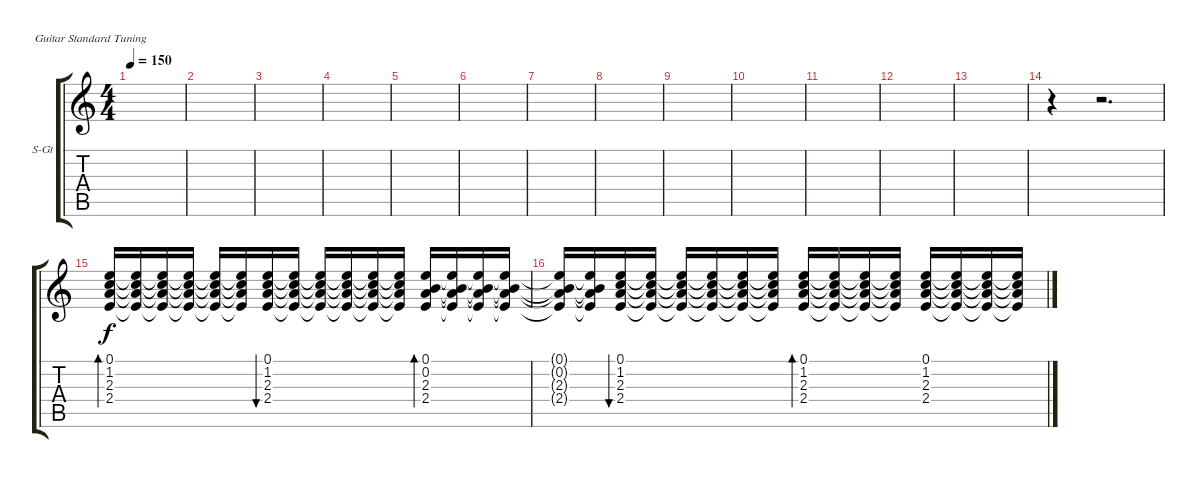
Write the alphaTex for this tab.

\bracketExtendMode groupsimilarinstruments
\firstSystemTrackNameOrientation horizontal
\otherSystemsTrackNameOrientation horizontal
\track ("Guitar" "S-Gt") {instrument acousticguitarsteel}
\staff {score tabs}
\tuning (E4 B3 G3 D3 A2 E2)
\ts (4 4)
\tempo 150
\clef g2
\ks c
|
|
|
|
|
|
|
|
|
|
|
|
|
r.4 r.2{d} |
(0.1 1.2 2.3 2.4).16{bd 120} (0.1{t} 1.2{t} 2.3{t} 2.4{t}).16 (0.1{t} 1.2{t} 2.3{t} 2.4{t}).16 (0.1{t} 1.2{t} 2.3{t} 2.4{t}).16 (0.1{t} 1.2{t} 2.3{t} 2.4{t}).16 (0.1{t} 1.2{t} 2.3{t} 2.4{t}).16 (0.1 1.2 2.3 2.4).16{bu 120} (0.1{t} 1.2{t} 2.3{t} 2.4{t}).16 (0.1{t} 1.2{t} 2.3{t} 2.4{t}).16 (0.1{t} 1.2{t} 2.3{t} 2.4{t}).16 (0.1{t} 1.2{t} 2.3{t} 2.4{t}).16 (0.1{t} 1.2{t} 2.3{t} 2.4{t}).16 (0.1 0.2 2.3 2.4).16{bd 120} (0.1{t} 0.2{t} 2.3{t} 2.4{t}).16 (0.1{t} 0.2{t} 2.3{t} 2.4{t}).16 (0.1{t} 0.2{t} 2.3{t} 2.4{t}).16 |
(0.1{t} 0.2{t} 2.3{t} 2.4{t}).16 (0.1{t} 0.2{t} 2.3{t} 2.4{t}).16 (0.1 1.2 2.3 2.4).16{bu 120} (0.1{t} 1.2{t} 2.3{t} 2.4{t}).16 (0.1{t} 1.2{t} 2.3{t} 2.4{t}).16 (0.1{t} 1.2{t} 2.3{t} 2.4{t}).16 (0.1{t} 1.2{t} 2.3{t} 2.4{t}).16 (0.1{t} 1.2{t} 2.3{t} 2.4{t}).16 (0.1 1.2 2.3 2.4).16{bd 120} (0.1{t} 1.2{t} 2.3{t} 2.4{t}).16 (0.1{t} 1.2{t} 2.3{t} 2.4{t}).16 (0.1{t} 1.2{t} 2.3{t} 2.4{t}).16 (0.1 1.2 2.3 2.4).16 (0.1{t} 1.2{t} 2.3{t} 2.4{t}).16 (0.1{t} 1.2{t} 2.3{t} 2.4{t}).16 (0.1{t} 1.2{t} 2.3{t} 2.4{t}).16
